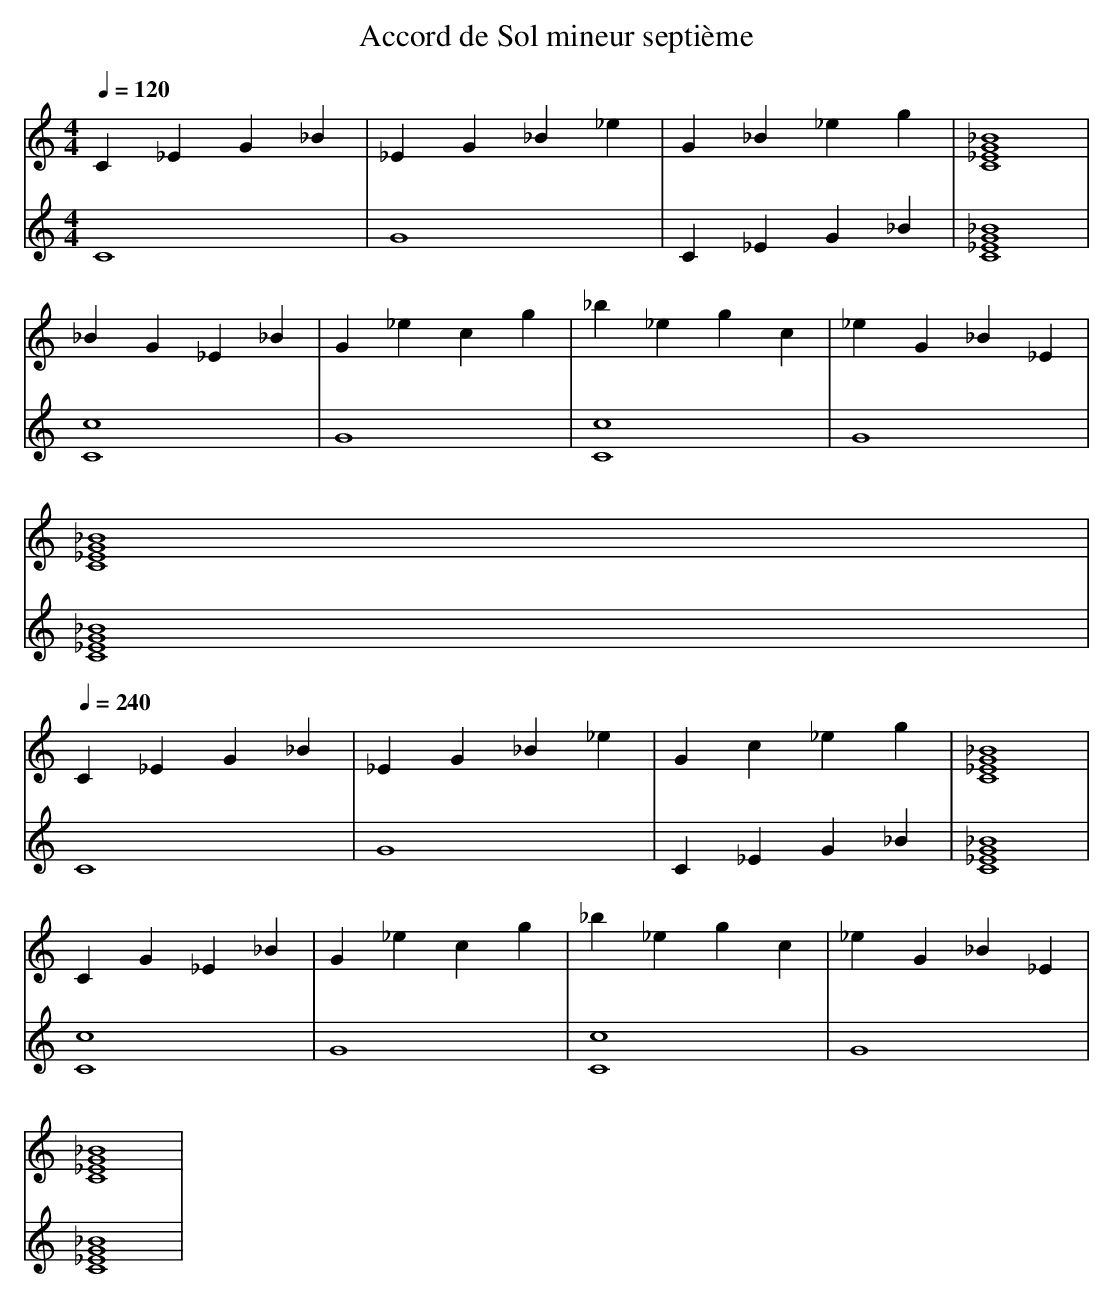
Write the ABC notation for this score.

X:1
T:Accord de Sol mineur septième
M: 4/4
L: 1/4
Q:1/4=120
K:C
V:1
C _E G _B | _E G _B _e | G _B _e g | [C4 _E4 G4 _B4] |
_B G _E _B | G _e c g | _b _e g c | _e G _B _E |
[C4 _E4 G4 _B4] |
Q:1/4=240
C _E G _B | _E G _B _e | G c _e g | [C4 _E4 G4 _B4] |
C G _E _B | G _e c g | _b _e g c | _e G _B _E |
[C4 _E4 G4 _B4] |
V:2
C4 | G4 | C _E G _B | [C4 _E4 G4 _B4] |
[C4 c4] | G4 | [C4 c4] | G4 |
[C4 _E4 G4 _B4] |
Q:1/4=240
C4 | G4 | C _E G _B | [C4 _E4 G4 _B4] |
[C4 c4] | G4 | [C4 c4] | G4 |
[C4 _E4 G4 _B4] |
